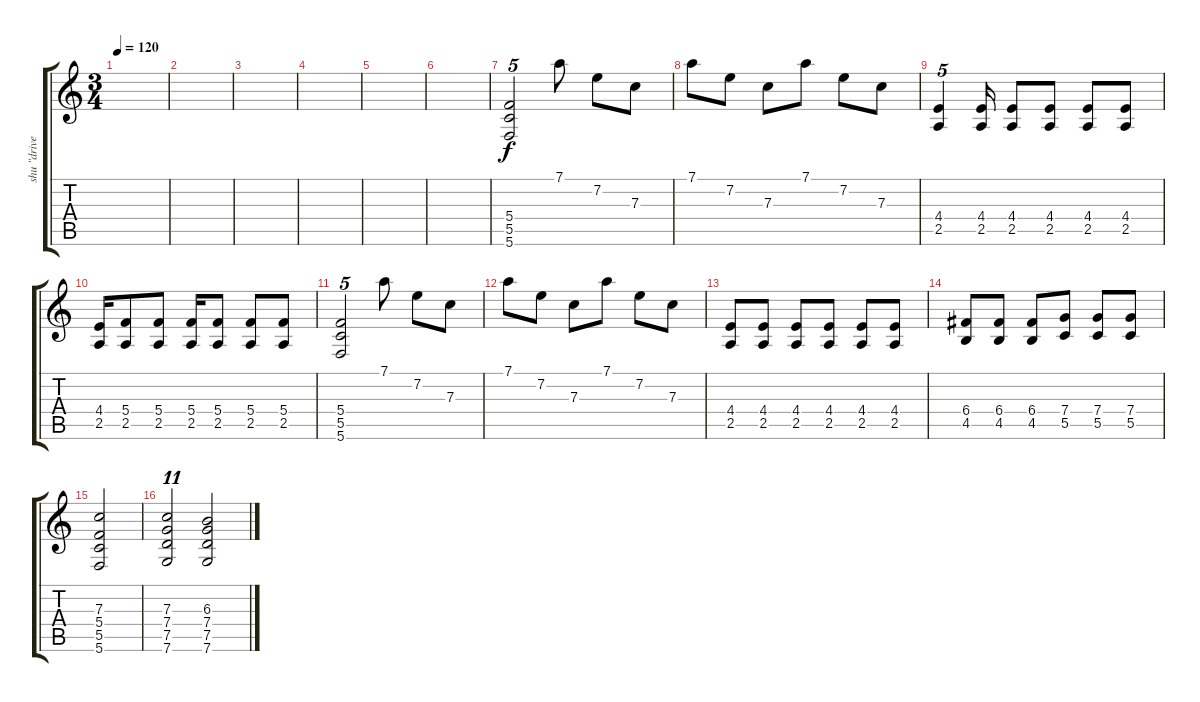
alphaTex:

\track ("shu \"drive\"" "shu \"drive") {instrument overdrivenguitar}
\staff {score tabs}
\tuning (D4 A3 F3 C3 G2 C2) {hide}
\ts (3 4)
\tempo 120
\clef g2
\ks c
|
|
|
|
|
|
(5.4 5.5 5.6).2{tu (5 4)} 7.1.8 7.2.8 7.3.8 |
7.1.8 7.2.8 7.3.8 7.1.8 7.2.8 7.3.8 |
(4.4 2.5).4{tu (5 4)} (4.4 2.5).16 (4.4 2.5).8 (4.4 2.5).8 (4.4 2.5).8 (4.4 2.5).8 |
(4.4 2.5).16 (5.4 2.5).8 (5.4 2.5).8 (5.4 2.5).16 (5.4 2.5).8 (5.4 2.5).8 (5.4 2.5).8 |
(5.4 5.5 5.6).2{tu (5 4)} 7.1.8 7.2.8 7.3.8 |
7.1.8 7.2.8 7.3.8 7.1.8 7.2.8 7.3.8 |
(4.4 2.5).8 (4.4 2.5).8 (4.4 2.5).8 (4.4 2.5).8 (4.4 2.5).8 (4.4 2.5).8 |
(6.4 4.5).8 (6.4 4.5).8 (6.4 4.5).8 (7.4 5.5).8 (7.4 5.5).8 (7.4 5.5).8 |
(7.3 5.4 5.5 5.6).2 |
(7.3 7.4 7.5 7.6).2{tu (11 8)} (6.3 7.4 7.5 7.6).2
